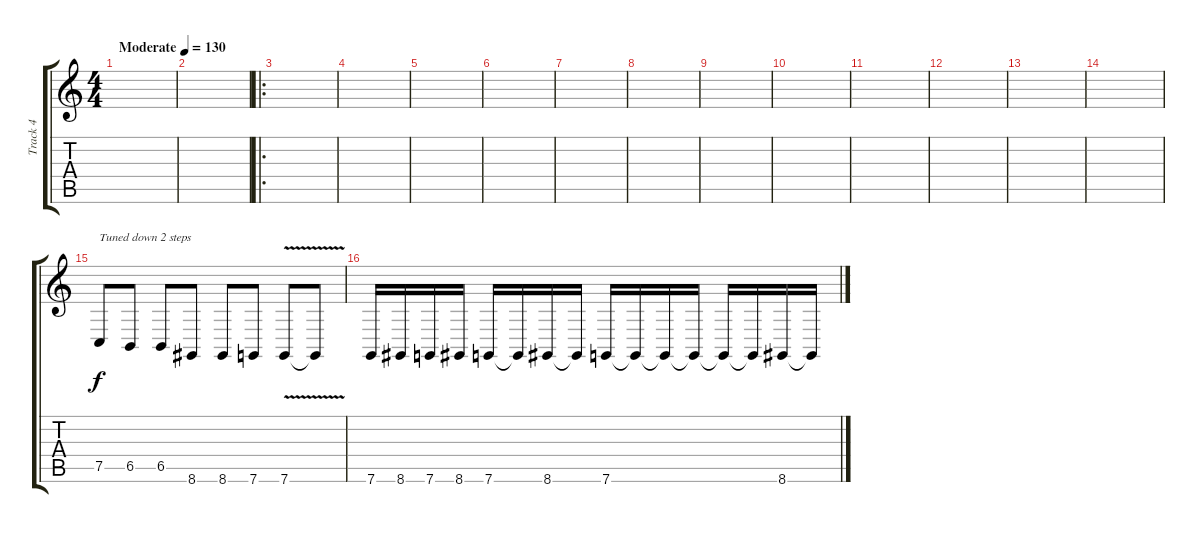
\track ("Track 4" "Track 4") {instrument altosax}
\staff {score tabs}
\tuning (C4 G3 Eb3 Bb2 F2 C2) {hide}
\ts (4 4)
\tempo (130 "Moderate")
\clef g2
\ks c
|
|
\ro
|
|
|
|
|
|
|
|
|
|
|
|
7.5.8{txt "Tuned down 2 steps"} 6.5.8 6.5.8 8.6.8 8.6.8 7.6.8 7.6{v}.8 7.6{t}.8 |
7.6.16 8.6.16 7.6.16 8.6.16 7.6.16 7.6{t}.16 8.6.16 8.6{t}.16 7.6.16 7.6{t}.16 7.6{t}.16 7.6{t}.16 7.6{t}.16 7.6{t}.16 8.6.16 8.6{t}.16
